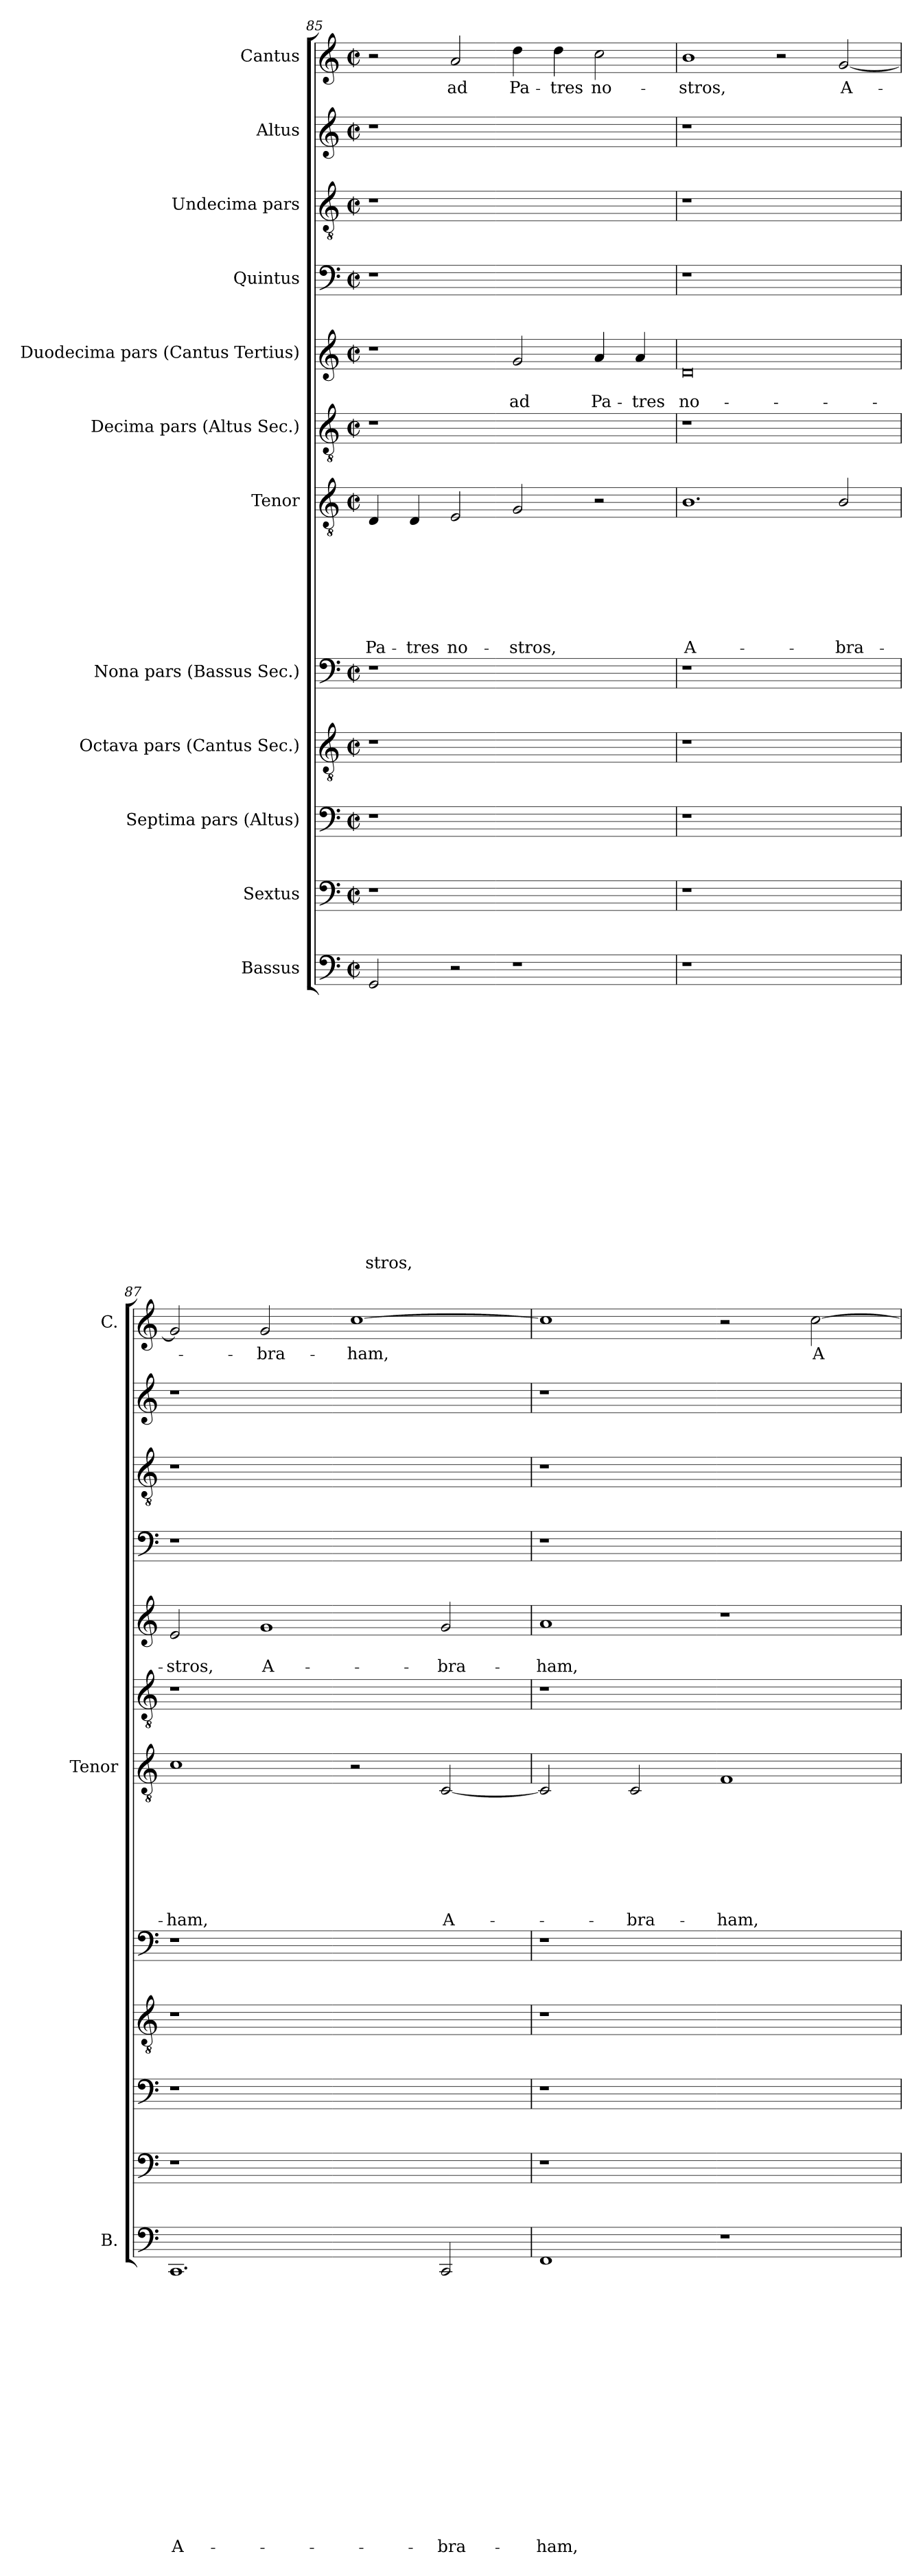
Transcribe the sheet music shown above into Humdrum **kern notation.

**kern	**text	**text	**text	**text	**text	**text	**text	**text	**text	**text	**text	**text	**text	**text	**text	**text	**text	**kern	**kern	**kern	**kern	**kern	**text	**text	**text	**text	**text	**text	**text	**text	**kern	**kern	**text	**text	**kern	**kern	**kern	**kern	**text
*part12	*part12	*part12	*part12	*part12	*part12	*part12	*part12	*part12	*part12	*part12	*part12	*part12	*part12	*part12	*part12	*part12	*part12	*part11	*part10	*part9	*part8	*part7	*part7	*part7	*part7	*part7	*part7	*part7	*part7	*part7	*part6	*part5	*part5	*part5	*part4	*part3	*part2	*part1	*part1
*staff12	*staff12	*staff12	*staff12	*staff12	*staff12	*staff12	*staff12	*staff12	*staff12	*staff12	*staff12	*staff12	*staff12	*staff12	*staff12	*staff12	*staff12	*staff11	*staff10	*staff9	*staff8	*staff7	*staff7	*staff7	*staff7	*staff7	*staff7	*staff7	*staff7	*staff7	*staff6	*staff5	*staff5	*staff5	*staff4	*staff3	*staff2	*staff1	*staff1
*I"Bassus	*	*	*	*	*	*	*	*	*	*	*	*	*	*	*	*	*	*I"Sextus	*I"Septima pars (Altus)	*I"Octava pars (Cantus Sec.)	*I"Nona pars (Bassus Sec.)	*I"Tenor	*	*	*	*	*	*	*	*	*I"Decima pars (Altus Sec.)	*I"Duodecima pars (Cantus Tertius)	*	*	*I"Quintus	*I"Undecima pars	*I"Altus	*I"Cantus	*
*I'B.	*	*	*	*	*	*	*	*	*	*	*	*	*	*	*	*	*	*	*	*	*	*I'Tenor	*	*	*	*	*	*	*	*	*	*	*	*	*	*	*	*I'C.	*
*clefF4	*	*	*	*	*	*	*	*	*	*	*	*	*	*	*	*	*	*clefF4	*clefF4	*clefGv2	*clefF4	*clefGv2	*	*	*	*	*	*	*	*	*clefGv2	*clefG2	*	*	*clefF4	*clefGv2	*clefG2	*clefG2	*
*k[]	*	*	*	*	*	*	*	*	*	*	*	*	*	*	*	*	*	*k[]	*k[]	*k[]	*k[]	*k[]	*	*	*	*	*	*	*	*	*k[]	*k[]	*	*	*k[]	*k[]	*k[]	*k[]	*
*C:	*	*	*	*	*	*	*	*	*	*	*	*	*	*	*	*	*	*C:	*C:	*C:	*C:	*C:	*	*	*	*	*	*	*	*	*C:	*C:	*	*	*C:	*C:	*C:	*C:	*
*M2/2	*	*	*	*	*	*	*	*	*	*	*	*	*	*	*	*	*	*M2/2	*M2/2	*M2/2	*M2/2	*M2/2	*	*	*	*	*	*	*	*	*M2/2	*M2/2	*	*	*M2/2	*M2/2	*M2/2	*M2/2	*
*met(c|)	*	*	*	*	*	*	*	*	*	*	*	*	*	*	*	*	*	*met(c|)	*met(c|)	*met(c|)	*met(c|)	*met(c|)	*	*	*	*	*	*	*	*	*met(c|)	*met(c|)	*	*	*met(c|)	*met(c|)	*met(c|)	*met(c|)	*
=85	=85	=85	=85	=85	=85	=85	=85	=85	=85	=85	=85	=85	=85	=85	=85	=85	=85	=85	=85	=85	=85	=85	=85	=85	=85	=85	=85	=85	=85	=85	=85	=85	=85	=85	=85	=85	=85	=85	=85
!	!	!	!	!	!	!	!	!	!	!	!	!	!	!	!	!	!LO:LY:b	!	!	!	!	!	!	!	!	!	!	!	!	!LO:LY:b	!	!	!	!	!	!	!	!	!
2GG/	.	.	.	.	.	.	.	.	.	.	.	.	.	.	.	.	-stros,	1r	1r	1r	1r	4D/	.	.	.	.	.	.	.	Pa-	1r	1r	.	.	1r	1r	1r	2r	.
!	!	!	!	!	!	!	!	!	!	!	!	!	!	!	!	!	!	!	!	!	!	!	!	!	!	!	!	!	!	!LO:LY:b:rj	!	!	!	!	!	!	!	!	!
.	.	.	.	.	.	.	.	.	.	.	.	.	.	.	.	.	.	.	.	.	.	4D/	.	.	.	.	.	.	.	-tres	.	.	.	.	.	.	.	.	.
!	!	!	!	!	!	!	!	!	!	!	!	!	!	!	!	!	!	!	!	!	!	!	!	!	!	!	!	!	!	!LO:LY:b	!	!	!	!	!	!	!	!	!LO:LY:b
2r	.	.	.	.	.	.	.	.	.	.	.	.	.	.	.	.	.	.	.	.	.	2E/	.	.	.	.	.	.	.	no-	.	.	.	.	.	.	.	2a/	ad
!	!	!	!	!	!	!	!	!	!	!	!	!	!	!	!	!	!	!	!	!	!	!	!	!	!	!	!	!	!	!LO:LY:b	!	!	!	!LO:LY:b	!	!	!	!	!LO:LY:b
1r	.	.	.	.	.	.	.	.	.	.	.	.	.	.	.	.	.	1ryy	1ryy	1ryy	1ryy	2G/	.	.	.	.	.	.	.	-stros,	1ryy	2g/	.	ad	1ryy	1ryy	1ryy	4dd\	Pa-
!	!	!	!	!	!	!	!	!	!	!	!	!	!	!	!	!	!	!	!	!	!	!	!	!	!	!	!	!	!	!	!	!	!	!	!	!	!	!	!LO:LY:b:rj
.	.	.	.	.	.	.	.	.	.	.	.	.	.	.	.	.	.	.	.	.	.	.	.	.	.	.	.	.	.	.	.	.	.	.	.	.	.	4dd\	-tres
!	!	!	!	!	!	!	!	!	!	!	!	!	!	!	!	!	!	!	!	!	!	!	!	!	!	!	!	!	!	!	!	!	!	!LO:LY:b	!	!	!	!	!LO:LY:b
.	.	.	.	.	.	.	.	.	.	.	.	.	.	.	.	.	.	.	.	.	.	2r	.	.	.	.	.	.	.	.	.	4a/	.	Pa-	.	.	.	2cc\	no-
!	!	!	!	!	!	!	!	!	!	!	!	!	!	!	!	!	!	!	!	!	!	!	!	!	!	!	!	!	!	!	!	!	!	!LO:LY:b:rj	!	!	!	!	!
.	.	.	.	.	.	.	.	.	.	.	.	.	.	.	.	.	.	.	.	.	.	.	.	.	.	.	.	.	.	.	.	4a/	.	-tres	.	.	.	.	.
!!LO:PB:g=z
=86	=86	=86	=86	=86	=86	=86	=86	=86	=86	=86	=86	=86	=86	=86	=86	=86	=86	=86	=86	=86	=86	=86	=86	=86	=86	=86	=86	=86	=86	=86	=86	=86	=86	=86	=86	=86	=86	=86	=86
!LO:N:vis=1	!	!	!	!	!	!	!	!	!	!	!	!	!	!	!	!	!	!	!	!	!	!	!	!	!	!	!	!	!	!LO:LY:b	!	!	!	!LO:LY:b	!	!	!	!	!LO:LY:b
1r	.	.	.	.	.	.	.	.	.	.	.	.	.	.	.	.	.	1r	1r	1r	1r	1.B	.	.	.	.	.	.	.	A-	1r	0d	.	no-	1r	1r	1r	1b	-stros,
1ryy	.	.	.	.	.	.	.	.	.	.	.	.	.	.	.	.	.	1ryy	1ryy	1ryy	1ryy	.	.	.	.	.	.	.	.	.	1ryy	.	.	.	1ryy	1ryy	1ryy	2r	.
!	!	!	!	!	!	!	!	!	!	!	!	!	!	!	!	!	!	!	!	!	!	!	!	!	!	!	!	!	!	!LO:LY:b	!	!	!	!	!	!	!	!	!LO:LY:b
.	.	.	.	.	.	.	.	.	.	.	.	.	.	.	.	.	.	.	.	.	.	2B/	.	.	.	.	.	.	.	-bra-	.	.	.	.	.	.	.	[<2g/	A-
=87	=87	=87	=87	=87	=87	=87	=87	=87	=87	=87	=87	=87	=87	=87	=87	=87	=87	=87	=87	=87	=87	=87	=87	=87	=87	=87	=87	=87	=87	=87	=87	=87	=87	=87	=87	=87	=87	=87	=87
!	!	!	!	!	!	!	!	!	!	!	!	!	!	!	!	!	!LO:LY:b	!	!	!	!	!	!	!	!	!	!	!	!	!LO:LY:b	!	!	!	!LO:LY:b	!	!	!	!	!
1.CC	.	.	.	.	.	.	.	.	.	.	.	.	.	.	.	.	A-	1r	1r	1r	1r	1c	.	.	.	.	.	.	.	-ham,	1r	2e/	.	-stros,	1r	1r	1r	2g/]	.
!	!	!	!	!	!	!	!	!	!	!	!	!	!	!	!	!	!	!	!	!	!	!	!	!	!	!	!	!	!	!	!	!	!	!LO:LY:b	!	!	!	!	!LO:LY:b
.	.	.	.	.	.	.	.	.	.	.	.	.	.	.	.	.	.	.	.	.	.	.	.	.	.	.	.	.	.	.	.	1g	.	A-	.	.	.	2g/	-bra-
!	!	!	!	!	!	!	!	!	!	!	!	!	!	!	!	!	!	!	!	!	!	!	!	!	!	!	!	!	!	!	!	!	!	!	!	!	!	!	!LO:LY:b
.	.	.	.	.	.	.	.	.	.	.	.	.	.	.	.	.	.	1ryy	1ryy	1ryy	1ryy	2r	.	.	.	.	.	.	.	.	1ryy	.	.	.	1ryy	1ryy	1ryy	[>1cc	-ham,
!	!	!	!	!	!	!	!	!	!	!	!	!	!	!	!	!	!LO:LY:b	!	!	!	!	!	!	!	!	!	!	!	!	!LO:LY:b	!	!	!	!LO:LY:b	!	!	!	!	!
2CC/	.	.	.	.	.	.	.	.	.	.	.	.	.	.	.	.	-bra-	.	.	.	.	[<2C/	.	.	.	.	.	.	.	A-	.	2g/	.	-bra-	.	.	.	.	.
=88	=88	=88	=88	=88	=88	=88	=88	=88	=88	=88	=88	=88	=88	=88	=88	=88	=88	=88	=88	=88	=88	=88	=88	=88	=88	=88	=88	=88	=88	=88	=88	=88	=88	=88	=88	=88	=88	=88	=88
!	!	!	!	!	!	!	!	!	!	!	!	!	!	!	!	!	!LO:LY:b	!	!	!	!	!	!	!	!	!	!	!	!	!	!	!	!	!LO:LY:b	!	!	!	!	!
1FF	.	.	.	.	.	.	.	.	.	.	.	.	.	.	.	.	-ham,	1r	1r	1r	1r	2C/]	.	.	.	.	.	.	.	.	1r	1a	.	-ham,	1r	1r	1r	1cc]	.
!	!	!	!	!	!	!	!	!	!	!	!	!	!	!	!	!	!	!	!	!	!	!	!	!	!	!	!	!	!	!LO:LY:b	!	!	!	!	!	!	!	!	!
.	.	.	.	.	.	.	.	.	.	.	.	.	.	.	.	.	.	.	.	.	.	2C/	.	.	.	.	.	.	.	-bra-	.	.	.	.	.	.	.	.	.
!	!	!	!	!	!	!	!	!	!	!	!	!	!	!	!	!	!	!	!	!	!	!	!	!	!	!	!	!	!	!LO:LY:b	!	!	!	!	!	!	!	!	!
1r	.	.	.	.	.	.	.	.	.	.	.	.	.	.	.	.	.	1ryy	1ryy	1ryy	1ryy	1F	.	.	.	.	.	.	.	-ham,	1ryy	1r	.	.	1ryy	1ryy	1ryy	2r	.
!	!	!	!	!	!	!	!	!	!	!	!	!	!	!	!	!	!	!	!	!	!	!	!	!	!	!	!	!	!	!	!	!	!	!	!	!	!	!	!LO:LY:b
.	.	.	.	.	.	.	.	.	.	.	.	.	.	.	.	.	.	.	.	.	.	.	.	.	.	.	.	.	.	.	.	.	.	.	.	.	.	[>2cc\	A-
=	=	=	=	=	=	=	=	=	=	=	=	=	=	=	=	=	=	=	=	=	=	=	=	=	=	=	=	=	=	=	=	=	=	=	=	=	=	=	=
*-	*-	*-	*-	*-	*-	*-	*-	*-	*-	*-	*-	*-	*-	*-	*-	*-	*-	*-	*-	*-	*-	*-	*-	*-	*-	*-	*-	*-	*-	*-	*-	*-	*-	*-	*-	*-	*-	*-	*-
